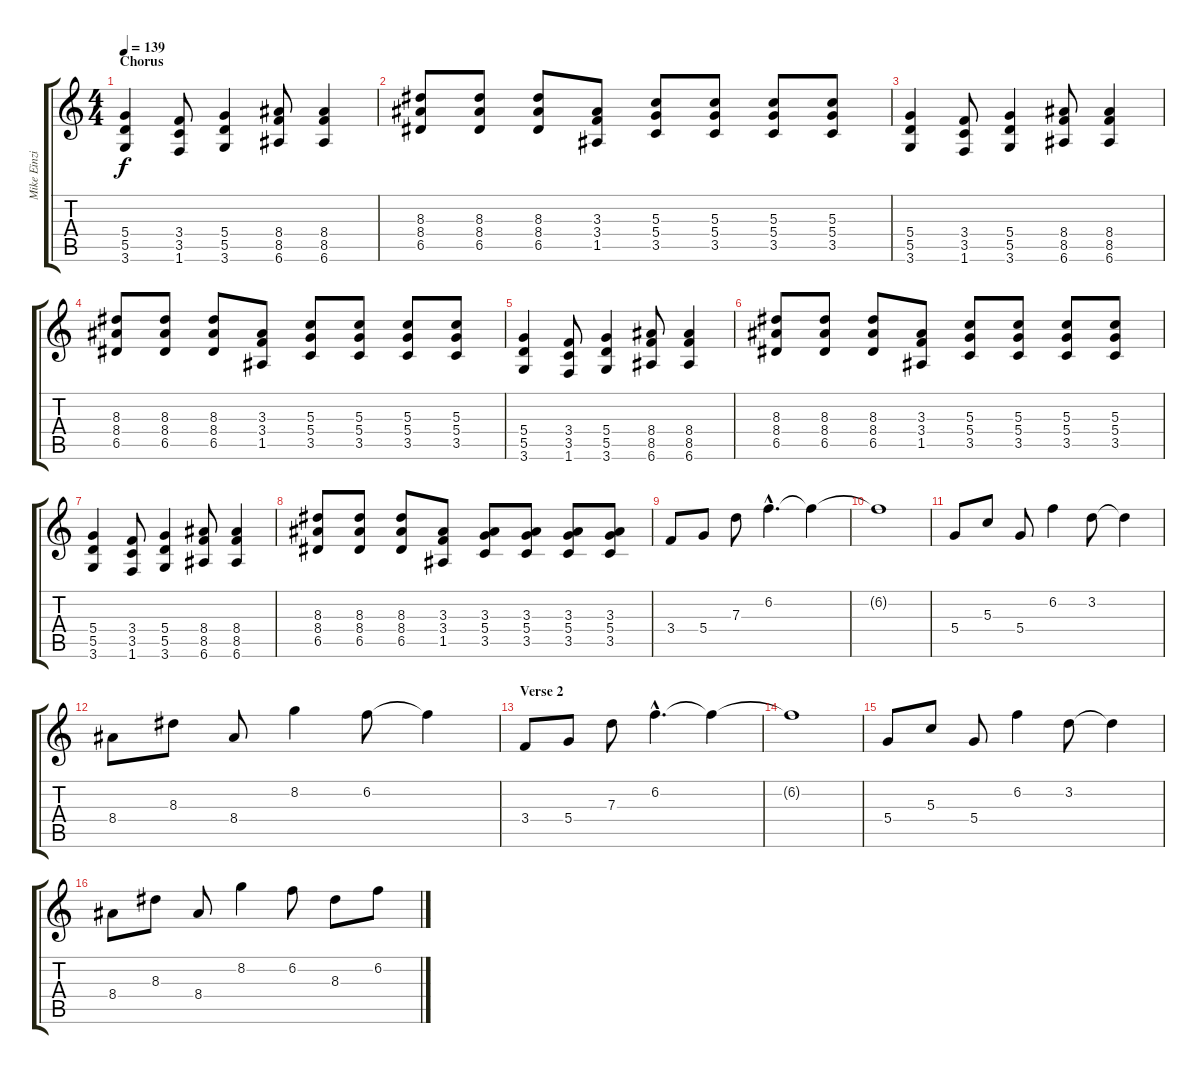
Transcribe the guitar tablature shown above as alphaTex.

\track ("Mike Einziger - Guitar" "Mike Einzi") {instrument overdrivenguitar}
\staff {score tabs}
\tuning (E4 B3 G3 D3 A2 E2) {hide}
\ts (4 4)
\section ("" "Chorus")
\tempo 139
\clef g2
\ks c
(5.4 5.5 3.6).4{dy f instrument overdrivenguitar} (3.4 3.5 1.6).8 (5.4 5.5 3.6).4 (8.4 8.5 6.6).8 (8.4 8.5 6.6).4 |
(8.3 8.4 6.5).8 (8.3 8.4 6.5).8 (8.3 8.4 6.5).8 (3.3 3.4 1.5).8 (5.3 5.4 3.5).8 (5.3 5.4 3.5).8 (5.3 5.4 3.5).8 (5.3 5.4 3.5).8 |
(5.4 5.5 3.6).4 (3.4 3.5 1.6).8 (5.4 5.5 3.6).4 (8.4 8.5 6.6).8 (8.4 8.5 6.6).4 |
(8.3 8.4 6.5).8 (8.3 8.4 6.5).8 (8.3 8.4 6.5).8 (3.3 3.4 1.5).8 (5.3 5.4 3.5).8 (5.3 5.4 3.5).8 (5.3 5.4 3.5).8 (5.3 5.4 3.5).8 |
(5.4 5.5 3.6).4 (3.4 3.5 1.6).8 (5.4 5.5 3.6).4 (8.4 8.5 6.6).8 (8.4 8.5 6.6).4 |
(8.3 8.4 6.5).8 (8.3 8.4 6.5).8 (8.3 8.4 6.5).8 (3.3 3.4 1.5).8 (5.3 5.4 3.5).8 (5.3 5.4 3.5).8 (5.3 5.4 3.5).8 (5.3 5.4 3.5).8 |
(5.4 5.5 3.6).4 (3.4 3.5 1.6).8 (5.4 5.5 3.6).4 (8.4 8.5 6.6).8 (8.4 8.5 6.6).4 |
(8.3 8.4 6.5).8 (8.3 8.4 6.5).8 (8.3 8.4 6.5).8 (3.3 3.4 1.5).8 (3.3 5.4 3.5).8 (3.3 5.4 3.5).8 (3.3 5.4 3.5).8 (3.3 5.4 3.5).8 |
3.4.8{instrument electricguitarclean} 5.4.8 7.3.8 6.2{hac}.4{d} 6.2{t}.4 |
6.2{t}.1 |
5.4.8 5.3.8 5.4.8 6.2.4 3.2.8 3.2{t}.4 |
8.4.8 8.3.8 8.4.8 8.2.4 6.2.8 6.2{t}.4 |
\section ("" "Verse 2")
3.4.8 5.4.8 7.3.8 6.2{hac}.4{d} 6.2{t}.4 |
6.2{t}.1 |
5.4.8 5.3.8 5.4.8 6.2.4 3.2.8 3.2{t}.4 |
8.4.8 8.3.8 8.4.8 8.2.4 6.2.8 8.3.8 6.2.8
